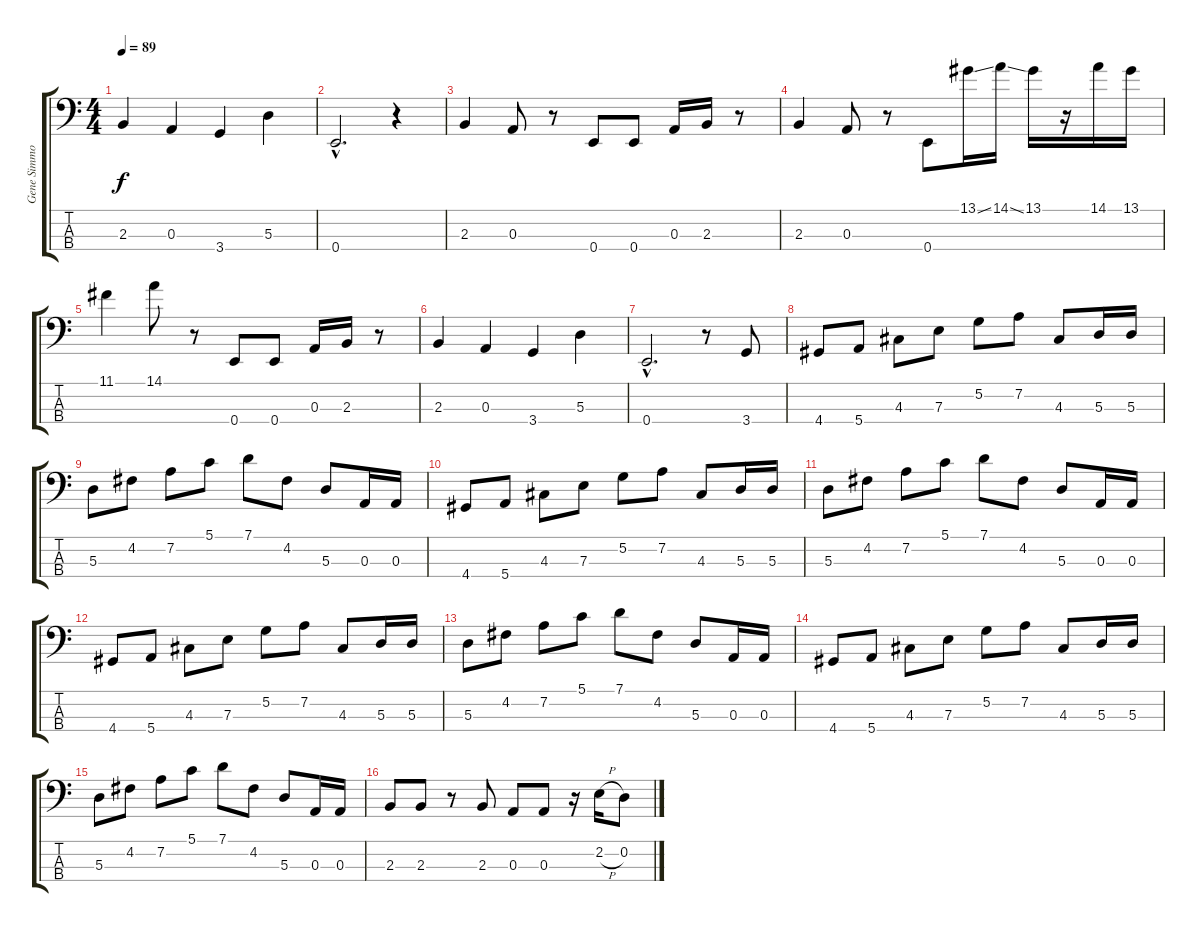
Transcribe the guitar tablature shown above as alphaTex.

\track ("Gene Simmons (The Demon)" "Gene Simmo") {instrument electricbasspick}
\staff {score tabs}
\tuning (G2 D2 A1 E1) {hide}
\ts (4 4)
\tempo 89
\clef f4
\ks c
2.3.4{dy f} 0.3.4 3.4.4 5.3.4 |
0.4{hac}.2{d} r.4 |
2.3.4 0.3.8 r.8 0.4.8 0.4.8 0.3.16 2.3.16 r.8 |
2.3.4 0.3.8 r.8 0.4.8 13.1{ss}.16 14.1{ss}.16 13.1.16 r.16 14.1.16 13.1.16 |
11.1.4 14.1.8 r.8 0.4.8 0.4.8 0.3.16 2.3.16 r.8 |
2.3.4 0.3.4 3.4.4 5.3.4 |
0.4{hac}.2{d} r.8 3.4.8 |
4.4.8 5.4.8 4.3.8 7.3.8 5.2.8 7.2.8 4.3.8 5.3.16 5.3.16 |
5.3.8 4.2.8 7.2.8 5.1.8 7.1.8 4.2.8 5.3.8 0.3.16 0.3.16 |
4.4.8 5.4.8 4.3.8 7.3.8 5.2.8 7.2.8 4.3.8 5.3.16 5.3.16 |
5.3.8 4.2.8 7.2.8 5.1.8 7.1.8 4.2.8 5.3.8 0.3.16 0.3.16 |
4.4.8 5.4.8 4.3.8 7.3.8 5.2.8 7.2.8 4.3.8 5.3.16 5.3.16 |
5.3.8 4.2.8 7.2.8 5.1.8 7.1.8 4.2.8 5.3.8 0.3.16 0.3.16 |
4.4.8 5.4.8 4.3.8 7.3.8 5.2.8 7.2.8 4.3.8 5.3.16 5.3.16 |
5.3.8 4.2.8 7.2.8 5.1.8 7.1.8 4.2.8 5.3.8 0.3.16 0.3.16 |
2.3.8 2.3.8 r.8 2.3.8 0.3.8 0.3.8 r.16 2.2{h}.16 0.2.8
